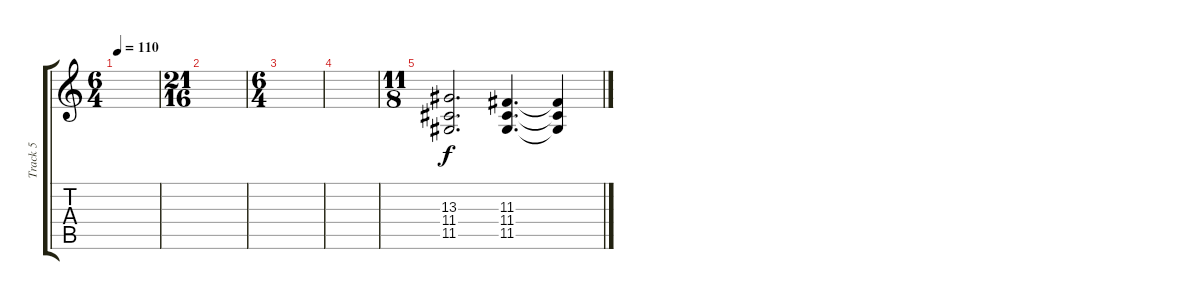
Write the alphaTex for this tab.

\track ("Track 5" "Track 5") {instrument churchorgan}
\staff {score tabs}
\tuning (E4 B3 G3 D3 A2 E2) {hide}
\ts (6 4)
\tempo 110
\clef g2
\ks c
|
\ts (21 16)
|
\ts (6 4)
|
|
\ts (11 8)
(13.3 11.4 11.5).2{d dy f} (11.3 11.4 11.5).4{d} (11.3{t} 11.4{t} 11.5{t}).4
